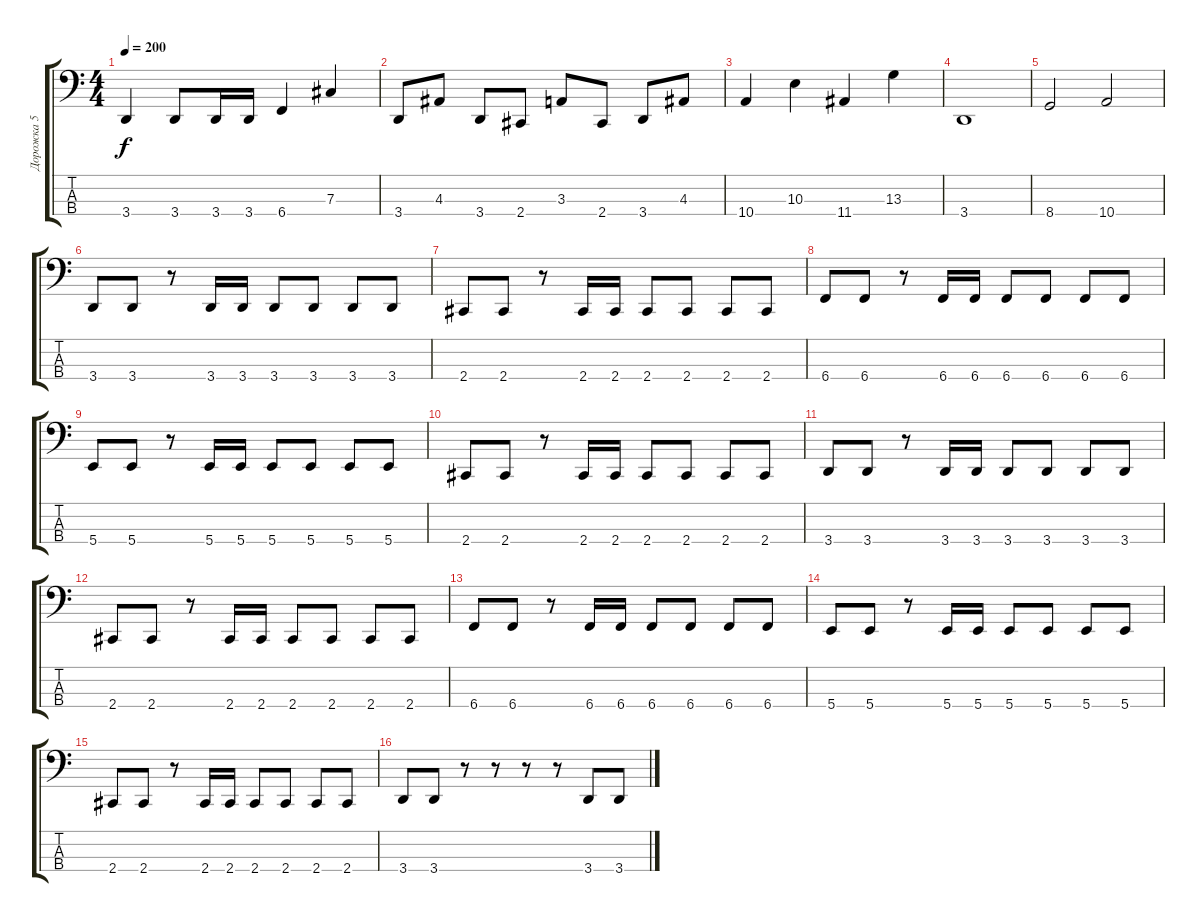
\track ("Дорожка 5" "Дорожка 5") {instrument electricbasspick}
\staff {score tabs}
\tuning (E2 B1 Gb1 B0) {hide}
\ts (4 4)
\tempo 200
\clef f4
\ks c
3.4.4{dy f} 3.4.8 3.4.16 3.4.16 6.4.4 7.3.4 |
3.4.8 4.3.8 3.4.8 2.4.8 3.3.8 2.4.8 3.4.8 4.3.8 |
10.4.4 10.3.4 11.4.4 13.3.4 |
3.4.1 |
8.4.2 10.4.2 |
3.4.8 3.4.8 r.8 3.4.16 3.4.16 3.4.8 3.4.8 3.4.8 3.4.8 |
2.4.8 2.4.8 r.8 2.4.16 2.4.16 2.4.8 2.4.8 2.4.8 2.4.8 |
6.4.8 6.4.8 r.8 6.4.16 6.4.16 6.4.8 6.4.8 6.4.8 6.4.8 |
5.4.8 5.4.8 r.8 5.4.16 5.4.16 5.4.8 5.4.8 5.4.8 5.4.8 |
2.4.8 2.4.8 r.8 2.4.16 2.4.16 2.4.8 2.4.8 2.4.8 2.4.8 |
3.4.8 3.4.8 r.8 3.4.16 3.4.16 3.4.8 3.4.8 3.4.8 3.4.8 |
2.4.8 2.4.8 r.8 2.4.16 2.4.16 2.4.8 2.4.8 2.4.8 2.4.8 |
6.4.8 6.4.8 r.8 6.4.16 6.4.16 6.4.8 6.4.8 6.4.8 6.4.8 |
5.4.8 5.4.8 r.8 5.4.16 5.4.16 5.4.8 5.4.8 5.4.8 5.4.8 |
2.4.8 2.4.8 r.8 2.4.16 2.4.16 2.4.8 2.4.8 2.4.8 2.4.8 |
3.4.8 3.4.8 r.8 r.8 r.8 r.8 3.4.8 3.4.8
